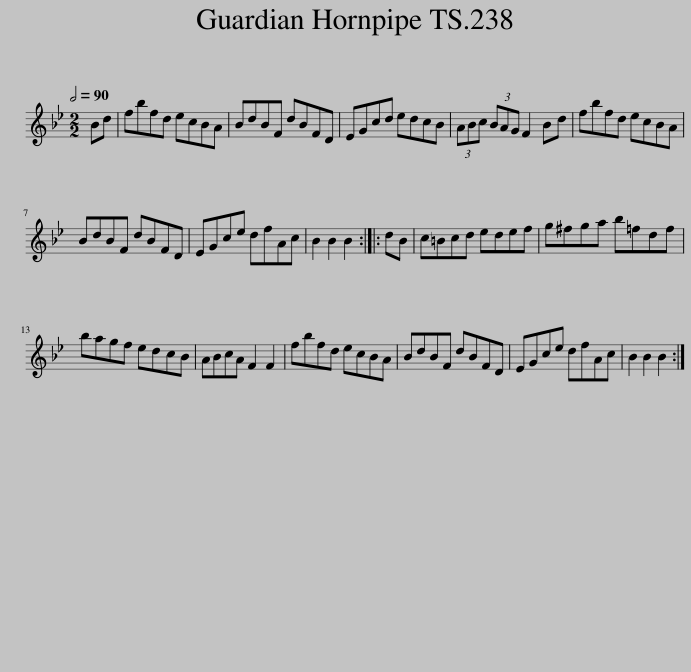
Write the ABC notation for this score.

X:1
L:1/8
Q:1/2=90
M:2/2
I:linebreak $
K:Bb
V:1 treble
V:1
 Bd | fbfd ecBA | BdBF dBFD | EGcd edcB | (3ABc (3BAG F2 Bd | %5
 fbfd ecBA |$ BdBF dBFD | EGce dfAc | B2 B2 B2 :: dB | %10
 c=Bcd edef | g^fga b=fdf |$ bagf edcB | ABcA F2 F2 | fbfd ecBA | %15
 BdBF dBFD | EGce dfAc | B2 B2 B2 :| %18
